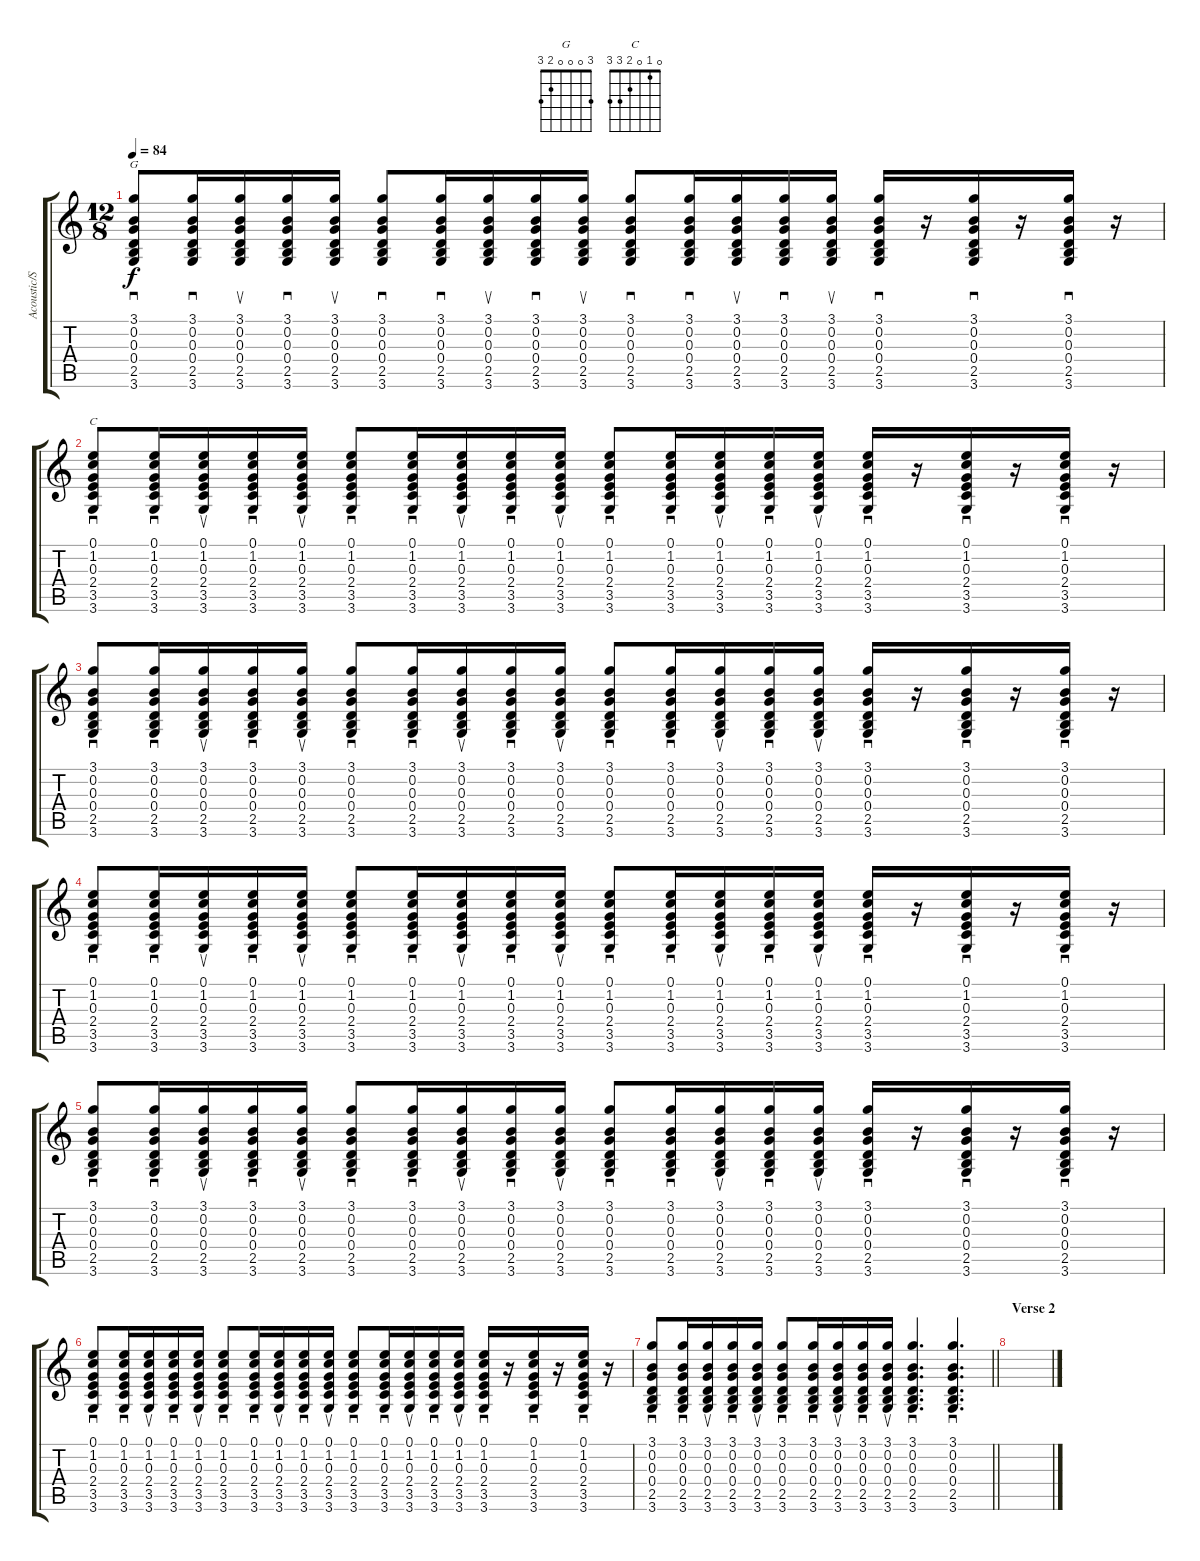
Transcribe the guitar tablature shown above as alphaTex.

\track ("Acoustic/Strum" "Acoustic/S") {instrument acousticguitarsteel}
\staff {score tabs}
\tuning (E4 B3 G3 D3 A2 E2) {hide}
\chord ("G" 3 0 0 0 2 3)
\chord ("C" 0 1 0 2 3 3)
\ts (12 8)
\tempo 84
\clef g2
\ks c
(3.1 0.2 0.3 0.4 2.5 3.6).8{sd ch "G" dy f} (3.1 0.2 0.3 0.4 2.5 3.6).16{sd} (3.1 0.2 0.3 0.4 2.5 3.6).16{su} (3.1 0.2 0.3 0.4 2.5 3.6).16{sd} (3.1 0.2 0.3 0.4 2.5 3.6).16{su} (3.1 0.2 0.3 0.4 2.5 3.6).8{sd} (3.1 0.2 0.3 0.4 2.5 3.6).16{sd} (3.1 0.2 0.3 0.4 2.5 3.6).16{su} (3.1 0.2 0.3 0.4 2.5 3.6).16{sd} (3.1 0.2 0.3 0.4 2.5 3.6).16{su} (3.1 0.2 0.3 0.4 2.5 3.6).8{sd} (3.1 0.2 0.3 0.4 2.5 3.6).16{sd} (3.1 0.2 0.3 0.4 2.5 3.6).16{su} (3.1 0.2 0.3 0.4 2.5 3.6).16{sd} (3.1 0.2 0.3 0.4 2.5 3.6).16{su} (3.1 0.2 0.3 0.4 2.5 3.6).16{sd} r.16 (3.1 0.2 0.3 0.4 2.5 3.6).16{sd} r.16 (3.1 0.2 0.3 0.4 2.5 3.6).16{sd} r.16 |
(0.1 1.2 0.3 2.4 3.5 3.6).8{sd ch "C"} (0.1 1.2 0.3 2.4 3.5 3.6).16{sd} (0.1 1.2 0.3 2.4 3.5 3.6).16{su} (0.1 1.2 0.3 2.4 3.5 3.6).16{sd} (0.1 1.2 0.3 2.4 3.5 3.6).16{su} (0.1 1.2 0.3 2.4 3.5 3.6).8{sd} (0.1 1.2 0.3 2.4 3.5 3.6).16{sd} (0.1 1.2 0.3 2.4 3.5 3.6).16{su} (0.1 1.2 0.3 2.4 3.5 3.6).16{sd} (0.1 1.2 0.3 2.4 3.5 3.6).16{su} (0.1 1.2 0.3 2.4 3.5 3.6).8{sd} (0.1 1.2 0.3 2.4 3.5 3.6).16{sd} (0.1 1.2 0.3 2.4 3.5 3.6).16{su} (0.1 1.2 0.3 2.4 3.5 3.6).16{sd} (0.1 1.2 0.3 2.4 3.5 3.6).16{su} (0.1 1.2 0.3 2.4 3.5 3.6).16{sd} r.16 (0.1 1.2 0.3 2.4 3.5 3.6).16{sd} r.16 (0.1 1.2 0.3 2.4 3.5 3.6).16{sd} r.16 |
(3.1 0.2 0.3 0.4 2.5 3.6).8{sd} (3.1 0.2 0.3 0.4 2.5 3.6).16{sd} (3.1 0.2 0.3 0.4 2.5 3.6).16{su} (3.1 0.2 0.3 0.4 2.5 3.6).16{sd} (3.1 0.2 0.3 0.4 2.5 3.6).16{su} (3.1 0.2 0.3 0.4 2.5 3.6).8{sd} (3.1 0.2 0.3 0.4 2.5 3.6).16{sd} (3.1 0.2 0.3 0.4 2.5 3.6).16{su} (3.1 0.2 0.3 0.4 2.5 3.6).16{sd} (3.1 0.2 0.3 0.4 2.5 3.6).16{su} (3.1 0.2 0.3 0.4 2.5 3.6).8{sd} (3.1 0.2 0.3 0.4 2.5 3.6).16{sd} (3.1 0.2 0.3 0.4 2.5 3.6).16{su} (3.1 0.2 0.3 0.4 2.5 3.6).16{sd} (3.1 0.2 0.3 0.4 2.5 3.6).16{su} (3.1 0.2 0.3 0.4 2.5 3.6).16{sd} r.16 (3.1 0.2 0.3 0.4 2.5 3.6).16{sd} r.16 (3.1 0.2 0.3 0.4 2.5 3.6).16{sd} r.16 |
(0.1 1.2 0.3 2.4 3.5 3.6).8{sd} (0.1 1.2 0.3 2.4 3.5 3.6).16{sd} (0.1 1.2 0.3 2.4 3.5 3.6).16{su} (0.1 1.2 0.3 2.4 3.5 3.6).16{sd} (0.1 1.2 0.3 2.4 3.5 3.6).16{su} (0.1 1.2 0.3 2.4 3.5 3.6).8{sd} (0.1 1.2 0.3 2.4 3.5 3.6).16{sd} (0.1 1.2 0.3 2.4 3.5 3.6).16{su} (0.1 1.2 0.3 2.4 3.5 3.6).16{sd} (0.1 1.2 0.3 2.4 3.5 3.6).16{su} (0.1 1.2 0.3 2.4 3.5 3.6).8{sd} (0.1 1.2 0.3 2.4 3.5 3.6).16{sd} (0.1 1.2 0.3 2.4 3.5 3.6).16{su} (0.1 1.2 0.3 2.4 3.5 3.6).16{sd} (0.1 1.2 0.3 2.4 3.5 3.6).16{su} (0.1 1.2 0.3 2.4 3.5 3.6).16{sd} r.16 (0.1 1.2 0.3 2.4 3.5 3.6).16{sd} r.16 (0.1 1.2 0.3 2.4 3.5 3.6).16{sd} r.16 |
(3.1 0.2 0.3 0.4 2.5 3.6).8{sd} (3.1 0.2 0.3 0.4 2.5 3.6).16{sd} (3.1 0.2 0.3 0.4 2.5 3.6).16{su} (3.1 0.2 0.3 0.4 2.5 3.6).16{sd} (3.1 0.2 0.3 0.4 2.5 3.6).16{su} (3.1 0.2 0.3 0.4 2.5 3.6).8{sd} (3.1 0.2 0.3 0.4 2.5 3.6).16{sd} (3.1 0.2 0.3 0.4 2.5 3.6).16{su} (3.1 0.2 0.3 0.4 2.5 3.6).16{sd} (3.1 0.2 0.3 0.4 2.5 3.6).16{su} (3.1 0.2 0.3 0.4 2.5 3.6).8{sd} (3.1 0.2 0.3 0.4 2.5 3.6).16{sd} (3.1 0.2 0.3 0.4 2.5 3.6).16{su} (3.1 0.2 0.3 0.4 2.5 3.6).16{sd} (3.1 0.2 0.3 0.4 2.5 3.6).16{su} (3.1 0.2 0.3 0.4 2.5 3.6).16{sd} r.16 (3.1 0.2 0.3 0.4 2.5 3.6).16{sd} r.16 (3.1 0.2 0.3 0.4 2.5 3.6).16{sd} r.16 |
(0.1 1.2 0.3 2.4 3.5 3.6).8{sd} (0.1 1.2 0.3 2.4 3.5 3.6).16{sd} (0.1 1.2 0.3 2.4 3.5 3.6).16{su} (0.1 1.2 0.3 2.4 3.5 3.6).16{sd} (0.1 1.2 0.3 2.4 3.5 3.6).16{su} (0.1 1.2 0.3 2.4 3.5 3.6).8{sd} (0.1 1.2 0.3 2.4 3.5 3.6).16{sd} (0.1 1.2 0.3 2.4 3.5 3.6).16{su} (0.1 1.2 0.3 2.4 3.5 3.6).16{sd} (0.1 1.2 0.3 2.4 3.5 3.6).16{su} (0.1 1.2 0.3 2.4 3.5 3.6).8{sd} (0.1 1.2 0.3 2.4 3.5 3.6).16{sd} (0.1 1.2 0.3 2.4 3.5 3.6).16{su} (0.1 1.2 0.3 2.4 3.5 3.6).16{sd} (0.1 1.2 0.3 2.4 3.5 3.6).16{su} (0.1 1.2 0.3 2.4 3.5 3.6).16{sd} r.16 (0.1 1.2 0.3 2.4 3.5 3.6).16{sd} r.16 (0.1 1.2 0.3 2.4 3.5 3.6).16{sd} r.16 |
\barLineRight lightlight
(3.1 0.2 0.3 0.4 2.5 3.6).8{sd} (3.1 0.2 0.3 0.4 2.5 3.6).16{sd} (3.1 0.2 0.3 0.4 2.5 3.6).16{su} (3.1 0.2 0.3 0.4 2.5 3.6).16{sd} (3.1 0.2 0.3 0.4 2.5 3.6).16{su} (3.1 0.2 0.3 0.4 2.5 3.6).8{sd} (3.1 0.2 0.3 0.4 2.5 3.6).16{sd} (3.1 0.2 0.3 0.4 2.5 3.6).16{su} (3.1 0.2 0.3 0.4 2.5 3.6).16{sd} (3.1 0.2 0.3 0.4 2.5 3.6).16{su} (3.1 0.2 0.3 0.4 2.5 3.6).4{d sd} (3.1 0.2 0.3 0.4 2.5 3.6).4{d sd} |
\section ("" "Verse 2")
